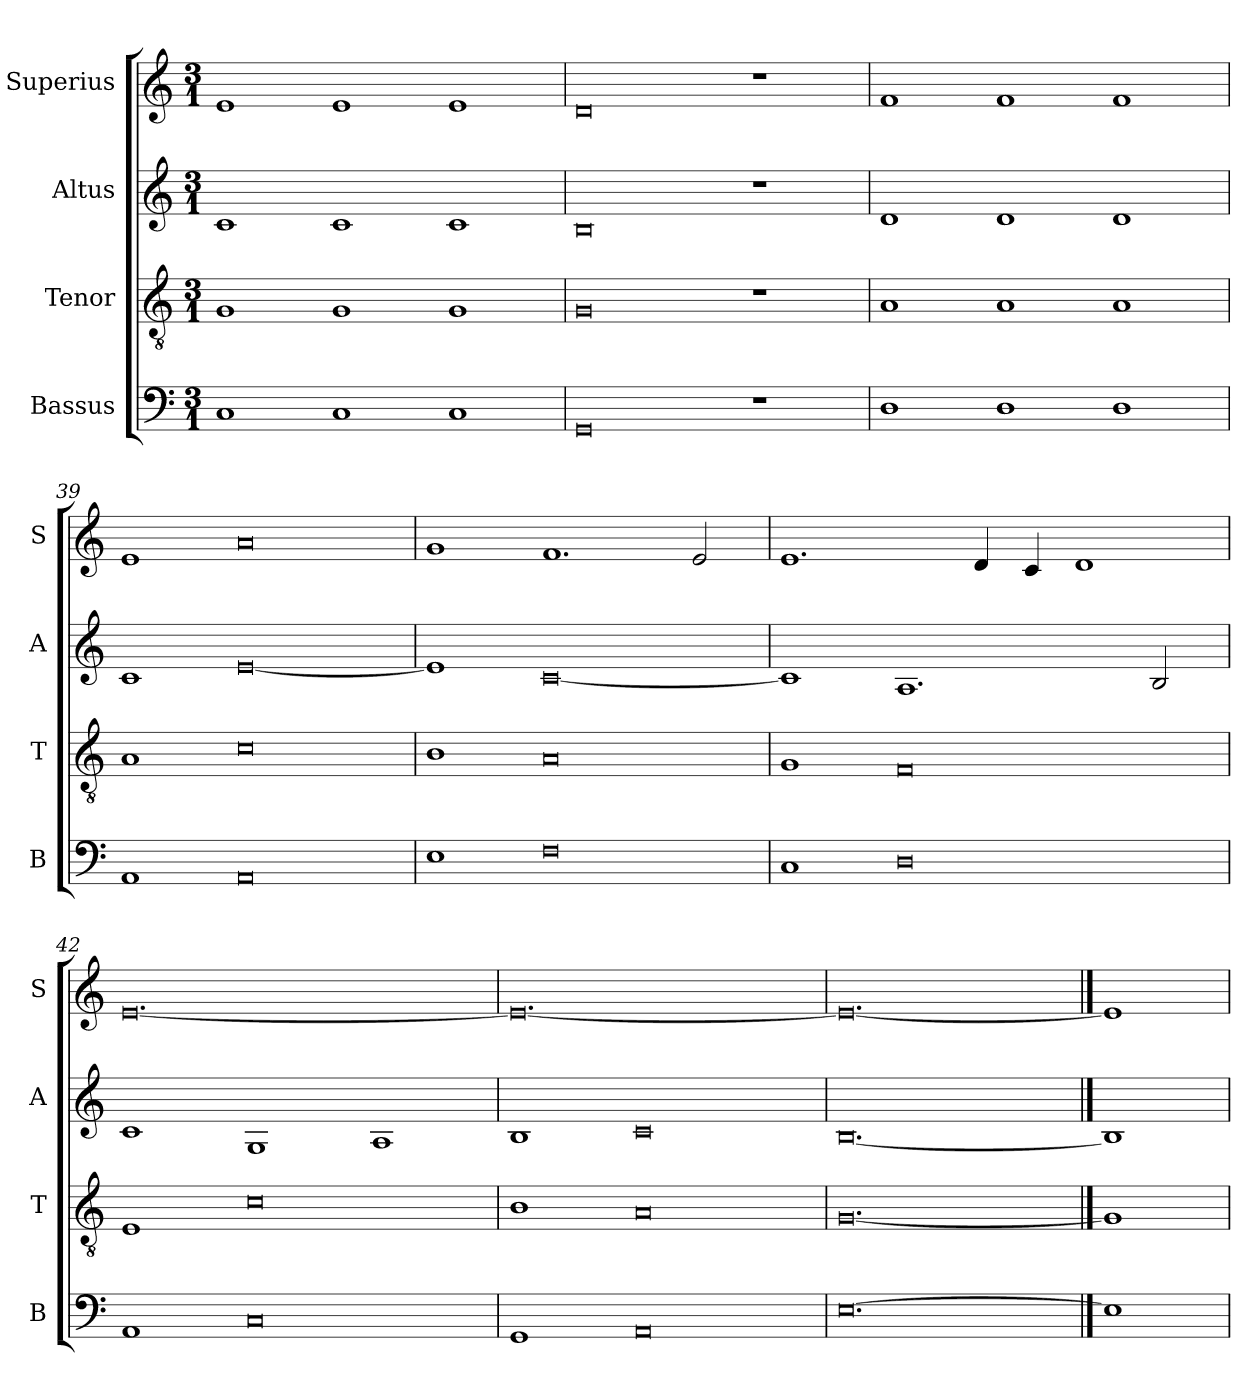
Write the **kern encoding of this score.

**kern	**kern	**kern	**kern
*part4	*part3	*part2	*part1
*staff4	*staff3	*staff2	*staff1
*I"Bassus	*I"Tenor	*I"Altus	*I"Superius
*I'B	*I'T	*I'A	*I'S
*clefF4	*clefGv2	*clefG2	*clefG2
*k[]	*k[]	*k[]	*k[]
*C:	*C:	*C:	*C:
*M3/1	*M3/1	*M3/1	*M3/1
=	=	=	=
1C	1G	1c	1e
1C	1G	1c	1e
1C	1G	1c	1e
=37	=37	=37	=37
0GG	0G	0B	0d
1r	1r	1r	1r
=38	=38	=38	=38
1D	1A	1d	1f
1D	1A	1d	1f
1D	1A	1d	1f
=39	=39	=39	=39
1AA	1A	1c	1e
0AA	0c	[0e	0a
=40	=40	=40	=40
1E	1B	1e]	1g
0F	0A	[0c	1.f
.	.	.	2e
=41	=41	=41	=41
1C	1G	1c]	1.e
0D	0F	1.A	.
.	.	.	4d
.	.	.	4c
.	.	.	1d
.	.	2B	.
=42	=42	=42	=42
1AA	1E	1c	[0.e
0C	0c	1G	.
.	.	1A	.
=43	=43	=43	=43
1GG	1B	1B	0.e_
0AA	0A	0c	.
=44	=44	=44	=44
[0.E	[0.G	[0.B	0.e_
==45	==45	==45	==45
1E]	1G]	1B]	1e]
=	=	=	=
*-	*-	*-	*-
